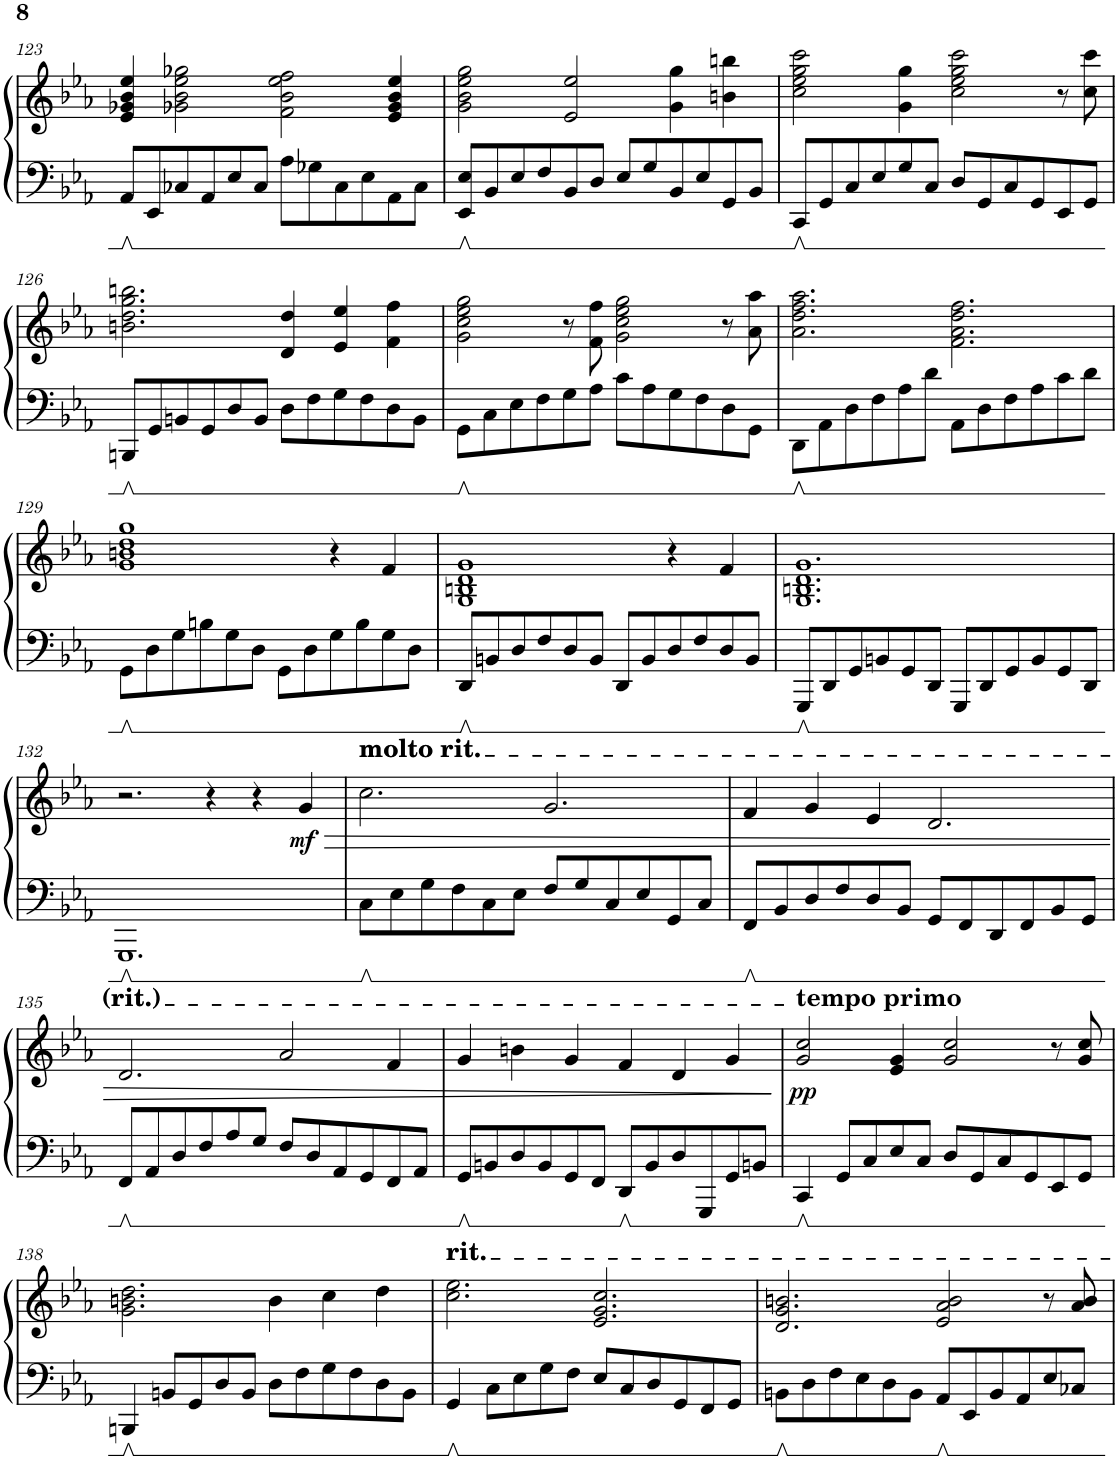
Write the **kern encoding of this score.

**kern	**kern	**dynam
*part1	*part1	*part1
*staff2	*staff1	*staff1/2
*I"Piano	*	*
*I'Pno.	*	*
!!LO:PB:g=z
*clefF4	*clefG2	*
*k[b-e-a-]	*k[b-e-a-]	*
*M6/4	*M6/4	*
=123	=123	=123
8AA-/L	4e-/ 4g-X/ 4b-/ 4ee-/	.
8EE-/	.	.
8C-X/	2g-X\ 2b-\ 2ee-\ 2gg-X\	.
8AA-/	.	.
8E-/	.	.
8C-/J	.	.
8A-\L	2f\ 2b-\ 2ee-\ 2ff\	.
8G-X\	.	.
8C-\	.	.
8E-\	.	.
8AA-\	4e-/ 4g-/ 4b-/ 4ee-/	.
8C-\J	.	.
=124	=124	=124
8EE-/ 8E-/L	2g\ 2b-\ 2ee-\ 2gg\	.
8BB-/	.	.
8E-/	.	.
8F/	.	.
8BB-/	2e-/ 2ee-/	.
8D/J	.	.
8E-/L	.	.
8G/	.	.
8BB-/	4g\ 4gg\	.
8E-/	.	.
8GG/	4bn\ 4bbn\	.
8BB-/J	.	.
=125	=125	=125
8CC/L	2cc\ 2ee-\ 2gg\ 2ccc\	.
8GG/	.	.
8C/	.	.
8E-/	.	.
8G/	4g\ 4gg\	.
8C/J	.	.
8D/L	2cc\ 2ee-\ 2gg\ 2ccc\	.
8GG/	.	.
8C/	.	.
8GG/	.	.
8EE-/	8r	.
8GG/J	8cc\ 8ccc\	.
!!LO:LB:g=z
=126	=126	=126
8BBBn/L	2.bn\ 2.dd\ 2.gg\ 2.bbn\	.
8GG/	.	.
8BBn/	.	.
8GG/	.	.
8D/	.	.
8BB/J	.	.
8D\L	4d/ 4dd/	.
8F\	.	.
8G\	4e-/ 4ee-/	.
8F\	.	.
8D\	4f\ 4ff\	.
8BB\J	.	.
=127	=127	=127
8GG\L	2g\ 2cc\ 2ee-\ 2gg\	.
8C\	.	.
8E-\	.	.
8F\	.	.
8G\	8r	.
8A-\J	8f\ 8ff\	.
8c\L	2g\ 2cc\ 2ee-\ 2gg\	.
8A-\	.	.
8G\	.	.
8F\	.	.
8D\	8r	.
8GG\J	8a-\ 8aa-\	.
=128	=128	=128
8DD\L	2.a-\ 2.dd\ 2.ff\ 2.aa-\	.
8AA-\	.	.
8D\	.	.
8F\	.	.
8A-\	.	.
8d\J	.	.
8AA-\L	2.f\ 2.a-\ 2.dd\ 2.ff\	.
8D\	.	.
8F\	.	.
8A-\	.	.
8c\	.	.
8d\J	.	.
!!LO:LB:g=z
=129	=129	=129
8GG\L	1g 1bn 1dd 1gg	.
8D\	.	.
8G\	.	.
8Bn\	.	.
8G\	.	.
8D\J	.	.
8GG\L	.	.
8D\	.	.
8G\	4r	.
8B\	.	.
8G\	4f/	.
8D\J	.	.
=130	=130	=130
8DD/L	1G 1Bn 1d 1g	.
8BBn/	.	.
8D/	.	.
8F/	.	.
8D/	.	.
8BB/J	.	.
8DD/L	.	.
8BB/	.	.
8D/	4r	.
8F/	.	.
8D/	4f/	.
8BB/J	.	.
=131	=131	=131
8GGG/L	1.G 1.Bn 1.d 1.g	.
8DD/	.	.
8GG/	.	.
8BBn/	.	.
8GG/	.	.
8DD/J	.	.
8GGG/L	.	.
8DD/	.	.
8GG/	.	.
8BB/	.	.
8GG/	.	.
8DD/J	.	.
!!LO:LB:g=z
=132	=132	=132
1.GGG	2.r	.
.	4r	.
.	4r	.
!	!	!LO:HP:b
!	!	!LO:DY:n=1:b
.	4g/	> mf
=133	=133	=133
!	!LO:TX:a:t=molto rit.	!
!	!LO:TX:a:t=molto rit.	!
8C\L	2.cc\	.
8E-\	.	.
8G\	.	.
8F\	.	.
8C\	.	.
8E-\J	.	.
8F/L	2.g/	.
8G/	.	.
8C/	.	.
8E-/	.	.
8GG/	.	.
8C/J	.	.
=134	=134	=134
8FF/L	4f/	.
8BB-/	.	.
8D/	4g/	.
8F/	.	.
8D/	4e-/	.
8BB-/J	.	.
8GG/L	2.d/	.
8FF/	.	.
8DD/	.	.
8FF/	.	.
8BB-/	.	.
8GG/J	.	.
!!LO:LB:g=z
=135	=135	=135
8FF/L	2.d/	.
8AA-/	.	.
8D/	.	.
8F/	.	.
8A-/	.	.
8G/J	.	.
8F/L	2a-/	.
8D/	.	.
8AA-/	.	.
8GG/	.	.
8FF/	4f/	.
8AA-/J	.	.
=136	=136	=136
8GG/L	4g/	.
8BBn/	.	.
8D/	4bn\	.
8BB/	.	.
8GG/	4g/	.
8FF/J	.	.
8DD/L	4f/	.
8BB/	.	.
8D/	4d/	.
8GGG/	.	.
8GG/	4g/	.
8BBn/J	.	.
.	.	]
=137	=137	=137
!	!LO:TX:a:B:t=tempo primo	!
!	!	!LO:DY:b
4CC/	2g/ 2cc/	pp
8GG/L	.	.
8C/	.	.
8E-/	4e-/ 4g/	.
8C/J	.	.
8D/L	2g/ 2cc/	.
8GG/	.	.
8C/	.	.
8GG/	.	.
8EE-/	8r	.
8GG/J	8g/ 8cc/	.
!!LO:LB:g=z
=138	=138	=138
4BBBn/	2.g\ 2.bn\ 2.dd\	.
8BBn/L	.	.
8GG/	.	.
8D/	.	.
8BB/J	.	.
8D\L	4b\	.
8F\	.	.
8G\	4cc\	.
8F\	.	.
8D\	4dd\	.
8BB\J	.	.
=139	=139	=139
!	!LO:TX:a:t=rit.	!
!	!LO:TX:a:t=rit.	!
4GG/	2.cc\ 2.ee-\	.
8C\L	.	.
8E-\	.	.
8G\	.	.
8F\J	.	.
8E-/L	2.e-/ 2.g/ 2.cc/	.
8C/	.	.
8D/	.	.
8GG/	.	.
8FF/	.	.
8GG/J	.	.
=140	=140	=140
8BBn\L	2.d/ 2.g/ 2.bn/	.
8D\	.	.
8F\	.	.
8E-\	.	.
8D\	.	.
8BB\J	.	.
8AA-/L	2e-/ 2a-/ 2b/	.
8EE-/	.	.
8BB/	.	.
8AA-/	.	.
8E-/	8r	.
8C-X/J	8a-/ 8b/	.
=	=	=
*-	*-	*-
